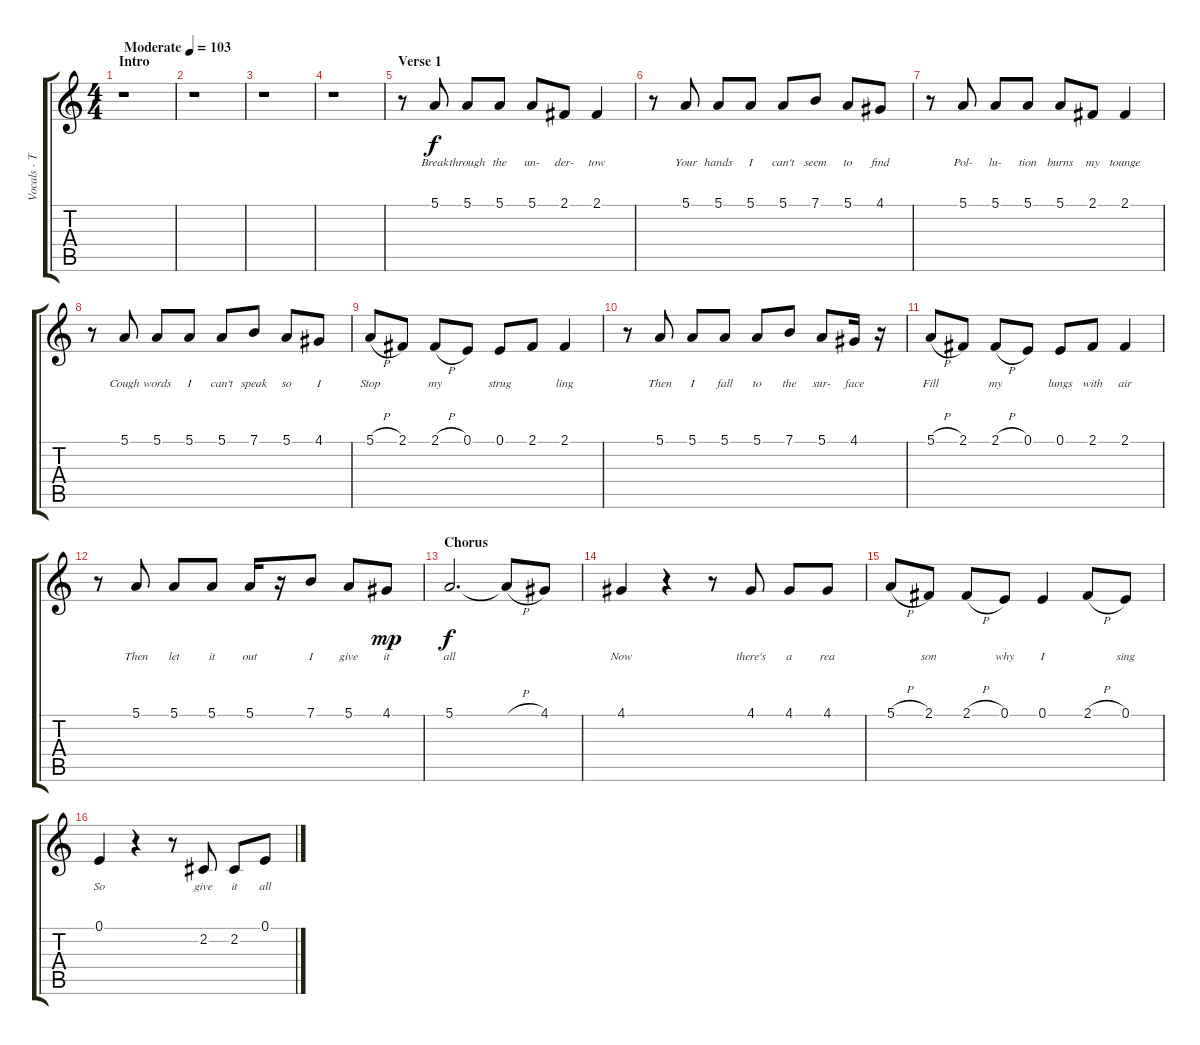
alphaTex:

\track ("Vocals - Tim McIlrath" "Vocals - T") {instrument clarinet}
\staff {score tabs}
\tuning (E4 B3 G3 D3 A2 E2) {hide}
\ts (4 4)
\section ("" "Intro")
\tempo (103 "Moderate")
\clef g2
\ks c
r.1{dy f instrument clarinet} |
r.1 |
r.1 |
r.1 |
\section ("" "Verse 1")
r.8 5.1.8{lyrics (0 "Break") lyrics (1 "") lyrics (2 "") lyrics (3 "") lyrics (4 "")} 5.1.8{lyrics (0 "through") lyrics (1 "") lyrics (2 "") lyrics (3 "") lyrics (4 "")} 5.1.8{lyrics (0 "the") lyrics (1 "") lyrics (2 "") lyrics (3 "") lyrics (4 "")} 5.1.8{lyrics (0 "un-") lyrics (1 "") lyrics (2 "") lyrics (3 "") lyrics (4 "")} 2.1.8{lyrics (0 "der-") lyrics (1 "") lyrics (2 "") lyrics (3 "") lyrics (4 "")} 2.1.4{lyrics (0 "tow") lyrics (1 "") lyrics (2 "") lyrics (3 "") lyrics (4 "")} |
r.8 5.1.8{lyrics (0 "Your") lyrics (1 "") lyrics (2 "") lyrics (3 "") lyrics (4 "")} 5.1.8{lyrics (0 "hands") lyrics (1 "") lyrics (2 "") lyrics (3 "") lyrics (4 "")} 5.1.8{lyrics (0 "I") lyrics (1 "") lyrics (2 "") lyrics (3 "") lyrics (4 "")} 5.1.8{lyrics (0 "can't") lyrics (1 "") lyrics (2 "") lyrics (3 "") lyrics (4 "")} 7.1.8{lyrics (0 "seem") lyrics (1 "") lyrics (2 "") lyrics (3 "") lyrics (4 "")} 5.1.8{lyrics (0 "to") lyrics (1 "") lyrics (2 "") lyrics (3 "") lyrics (4 "")} 4.1.8{lyrics (0 "find") lyrics (1 "") lyrics (2 "") lyrics (3 "") lyrics (4 "")} |
r.8 5.1.8{lyrics (0 "Pol-") lyrics (1 "") lyrics (2 "") lyrics (3 "") lyrics (4 "")} 5.1.8{lyrics (0 "lu-") lyrics (1 "") lyrics (2 "") lyrics (3 "") lyrics (4 "")} 5.1.8{lyrics (0 "tion") lyrics (1 "") lyrics (2 "") lyrics (3 "") lyrics (4 "")} 5.1.8{lyrics (0 "burns") lyrics (1 "") lyrics (2 "") lyrics (3 "") lyrics (4 "")} 2.1.8{lyrics (0 "my") lyrics (1 "") lyrics (2 "") lyrics (3 "") lyrics (4 "")} 2.1.4{lyrics (0 "tounge") lyrics (1 "") lyrics (2 "") lyrics (3 "") lyrics (4 "")} |
r.8 5.1.8{lyrics (0 "Cough") lyrics (1 "") lyrics (2 "") lyrics (3 "") lyrics (4 "")} 5.1.8{lyrics (0 "words") lyrics (1 "") lyrics (2 "") lyrics (3 "") lyrics (4 "")} 5.1.8{lyrics (0 "I") lyrics (1 "") lyrics (2 "") lyrics (3 "") lyrics (4 "")} 5.1.8{lyrics (0 "can't") lyrics (1 "") lyrics (2 "") lyrics (3 "") lyrics (4 "")} 7.1.8{lyrics (0 "speak") lyrics (1 "") lyrics (2 "") lyrics (3 "") lyrics (4 "")} 5.1.8{lyrics (0 "so") lyrics (1 "") lyrics (2 "") lyrics (3 "") lyrics (4 "")} 4.1.8{lyrics (0 "I") lyrics (1 "") lyrics (2 "") lyrics (3 "") lyrics (4 "")} |
5.1{h}.8{lyrics (0 "Stop") lyrics (1 "") lyrics (2 "") lyrics (3 "") lyrics (4 "")} 2.1.8{lyrics (0 " ") lyrics (1 "") lyrics (2 "") lyrics (3 "") lyrics (4 "")} 2.1{h}.8{lyrics (0 "my") lyrics (1 "") lyrics (2 "") lyrics (3 "") lyrics (4 "")} 0.1.8{lyrics (0 " ") lyrics (1 "") lyrics (2 "") lyrics (3 "") lyrics (4 "")} 0.1.8{lyrics (0 "strug") lyrics (1 "") lyrics (2 "") lyrics (3 "") lyrics (4 "")} 2.1.8{lyrics (0 " ") lyrics (1 "") lyrics (2 "") lyrics (3 "") lyrics (4 "")} 2.1.4{lyrics (0 "ling") lyrics (1 "") lyrics (2 "") lyrics (3 "") lyrics (4 "")} |
r.8 5.1.8{lyrics (0 "Then") lyrics (1 "") lyrics (2 "") lyrics (3 "") lyrics (4 "")} 5.1.8{lyrics (0 "I") lyrics (1 "") lyrics (2 "") lyrics (3 "") lyrics (4 "")} 5.1.8{lyrics (0 "fall") lyrics (1 "") lyrics (2 "") lyrics (3 "") lyrics (4 "")} 5.1.8{lyrics (0 "to") lyrics (1 "") lyrics (2 "") lyrics (3 "") lyrics (4 "")} 7.1.8{lyrics (0 "the") lyrics (1 "") lyrics (2 "") lyrics (3 "") lyrics (4 "")} 5.1.8{lyrics (0 "sur-") lyrics (1 "") lyrics (2 "") lyrics (3 "") lyrics (4 "")} 4.1.16{lyrics (0 "face") lyrics (1 "") lyrics (2 "") lyrics (3 "") lyrics (4 "")} r.16 |
5.1{h}.8{lyrics (0 "Fill") lyrics (1 "") lyrics (2 "") lyrics (3 "") lyrics (4 "")} 2.1.8{lyrics (0 " ") lyrics (1 "") lyrics (2 "") lyrics (3 "") lyrics (4 "")} 2.1{h}.8{lyrics (0 "my") lyrics (1 "") lyrics (2 "") lyrics (3 "") lyrics (4 "")} 0.1.8{lyrics (0 " ") lyrics (1 "") lyrics (2 "") lyrics (3 "") lyrics (4 "")} 0.1.8{lyrics (0 "lungs") lyrics (1 "") lyrics (2 "") lyrics (3 "") lyrics (4 "")} 2.1.8{lyrics (0 "with") lyrics (1 "") lyrics (2 "") lyrics (3 "") lyrics (4 "")} 2.1.4{lyrics (0 "air") lyrics (1 "") lyrics (2 "") lyrics (3 "") lyrics (4 "")} |
r.8 5.1.8{lyrics (0 "Then") lyrics (1 "") lyrics (2 "") lyrics (3 "") lyrics (4 "")} 5.1.8{lyrics (0 "let") lyrics (1 "") lyrics (2 "") lyrics (3 "") lyrics (4 "")} 5.1.8{lyrics (0 "it") lyrics (1 "") lyrics (2 "") lyrics (3 "") lyrics (4 "")} 5.1.16{lyrics (0 "out") lyrics (1 "") lyrics (2 "") lyrics (3 "") lyrics (4 "")} r.16 7.1.8{lyrics (0 "I") lyrics (1 "") lyrics (2 "") lyrics (3 "") lyrics (4 "")} 5.1.8{lyrics (0 "give") lyrics (1 "") lyrics (2 "") lyrics (3 "") lyrics (4 "")} 4.1.8{lyrics (0 "it") lyrics (1 "") lyrics (2 "") lyrics (3 "") lyrics (4 "") dy mp} |
\section ("" "Chorus")
5.1.2{d lyrics (0 "all") lyrics (1 "") lyrics (2 "") lyrics (3 "") lyrics (4 "") dy f} 5.1{h t}.8{lyrics (0 " ") lyrics (1 "") lyrics (2 "") lyrics (3 "") lyrics (4 "")} 4.1.8{lyrics (0 " ") lyrics (1 "") lyrics (2 "") lyrics (3 "") lyrics (4 "")} |
4.1.4{lyrics (0 "Now") lyrics (1 "") lyrics (2 "") lyrics (3 "") lyrics (4 "")} r.4 r.8 4.1.8{lyrics (0 "there's") lyrics (1 "") lyrics (2 "") lyrics (3 "") lyrics (4 "")} 4.1.8{lyrics (0 "a") lyrics (1 "") lyrics (2 "") lyrics (3 "") lyrics (4 "")} 4.1.8{lyrics (0 "rea") lyrics (1 "") lyrics (2 "") lyrics (3 "") lyrics (4 "")} |
5.1{h}.8{lyrics (0 " ") lyrics (1 "") lyrics (2 "") lyrics (3 "") lyrics (4 "")} 2.1.8{lyrics (0 "son") lyrics (1 "") lyrics (2 "") lyrics (3 "") lyrics (4 "")} 2.1{h}.8{lyrics (0 " ") lyrics (1 "") lyrics (2 "") lyrics (3 "") lyrics (4 "")} 0.1.8{lyrics (0 "why") lyrics (1 "") lyrics (2 "") lyrics (3 "") lyrics (4 "")} 0.1.4{lyrics (0 "I") lyrics (1 "") lyrics (2 "") lyrics (3 "") lyrics (4 "")} 2.1{h}.8{lyrics (0 " ") lyrics (1 "") lyrics (2 "") lyrics (3 "") lyrics (4 "")} 0.1.8{lyrics (0 "sing") lyrics (1 "") lyrics (2 "") lyrics (3 "") lyrics (4 "")} |
0.1.4{lyrics (0 "So") lyrics (1 "") lyrics (2 "") lyrics (3 "") lyrics (4 "")} r.4 r.8 2.2.8{lyrics (0 "give") lyrics (1 "") lyrics (2 "") lyrics (3 "") lyrics (4 "")} 2.2.8{lyrics (0 "it") lyrics (1 "") lyrics (2 "") lyrics (3 "") lyrics (4 "")} 0.1.8{lyrics (0 "all") lyrics (1 "") lyrics (2 "") lyrics (3 "") lyrics (4 "")}
